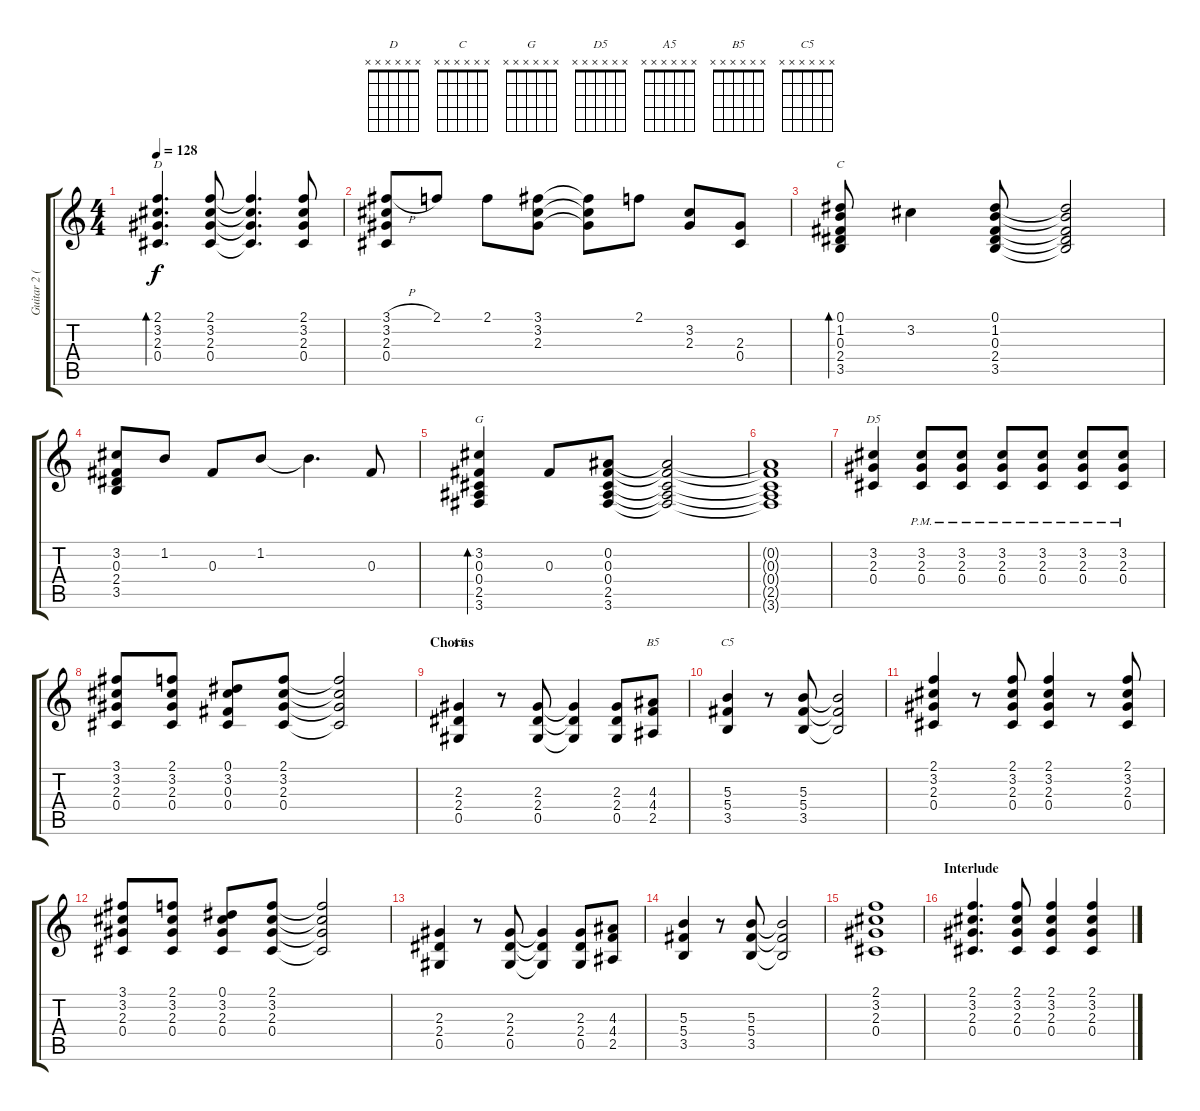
\track ("Guitar 2 (Izzy)" "Guitar 2 (") {instrument distortionguitar}
\staff {score tabs}
\tuning (Eb4 Bb3 Gb3 Db3 Ab2 Eb2) {hide}
\chord ("D" x x x x x x)
\chord ("C" x x x x x x)
\chord ("G" x x x x x x)
\chord ("D5" x x x x x x)
\chord ("A5" x x x x x x)
\chord ("B5" x x x x x x)
\chord ("C5" x x x x x x)
\ts (4 4)
\tempo 128
\clef g2
\ks c
(2.1 3.2 2.3 0.4).4{d bd 60 ch "D" dy f} (2.1 3.2 2.3 0.4).8 (2.1{t} 3.2{t} 2.3{t} 0.4{t}).4{d} (2.1 3.2 2.3 0.4).8 |
(3.1{h} 3.2 2.3 0.4).8 2.1.8 2.1.8 (3.1 3.2 2.3).8 (3.1{t} 3.2{t} 2.3{t}).8 2.1.8 (3.2 2.3).8 (2.3 0.4).8 |
(0.1 1.2 0.3 2.4 3.5).8{bd 60 ch "C"} 3.2.4 (0.1 1.2 0.3 2.4 3.5).8 (0.1{t} 1.2{t} 0.3{t} 2.4{t} 3.5{t}).2 |
(3.2 0.3 2.4 3.5).8 1.2.8 0.3.8 1.2.8 1.2{t}.4{d} 0.3.8 |
(3.2 0.3 0.4 2.5 3.6).4{bd 60 ch "G"} 0.3.8 (0.2 0.3 0.4 2.5 3.6).8 (0.2{t} 0.3{t} 0.4{t} 2.5{t} 3.6{t}).2 |
(0.2{t} 0.3{t} 0.4{t} 2.5{t} 3.6{t}).1 |
(3.2 2.3 0.4).4{ch "D5"} (3.2{pm} 2.3{pm} 0.4{pm}).8 (3.2{pm} 2.3{pm} 0.4{pm}).8 (3.2{pm} 2.3{pm} 0.4{pm}).8 (3.2{pm} 2.3{pm} 0.4{pm}).8 (3.2{pm} 2.3{pm} 0.4{pm}).8 (3.2{pm} 2.3{pm} 0.4{pm}).8 |
(3.1 3.2 2.3 0.4).8 (2.1 3.2 2.3 0.4).8 (0.1 3.2 0.3 0.4).8 (2.1 3.2 2.3 0.4).8 (2.1{t} 3.2{t} 2.3{t} 0.4{t}).2 |
\section ("" "Chorus")
(2.3 2.4 0.5).4{ch "A5"} r.8 (2.3 2.4 0.5).8 (2.3{t} 2.4{t} 0.5{t}).4 (2.3 2.4 0.5).8 (4.3 4.4 2.5).8{ch "B5"} |
(5.3 5.4 3.5).4{ch "C5"} r.8 (5.3 5.4 3.5).8 (5.3{t} 5.4{t} 3.5{t}).2 |
(2.1 3.2 2.3 0.4).4 r.8 (2.1 3.2 2.3 0.4).8 (2.1 3.2 2.3 0.4).4 r.8 (2.1 3.2 2.3 0.4).8 |
(3.1 3.2 2.3 0.4).8 (2.1 3.2 2.3 0.4).8 (0.1 3.2 2.3 0.4).8 (2.1 3.2 2.3 0.4).8 (2.1{t} 3.2{t} 2.3{t} 0.4{t}).2 |
(2.3 2.4 0.5).4 r.8 (2.3 2.4 0.5).8 (2.3{t} 2.4{t} 0.5{t}).4 (2.3 2.4 0.5).8 (4.3 4.4 2.5).8 |
(5.3 5.4 3.5).4 r.8 (5.3 5.4 3.5).8 (5.3{t} 5.4{t} 3.5{t}).2 |
(2.1 3.2 2.3 0.4).1 |
\section ("" "Interlude")
(2.1 3.2 2.3 0.4).4{d} (2.1 3.2 2.3 0.4).8 (2.1 3.2 2.3 0.4).4 (2.1 3.2 2.3 0.4).4
